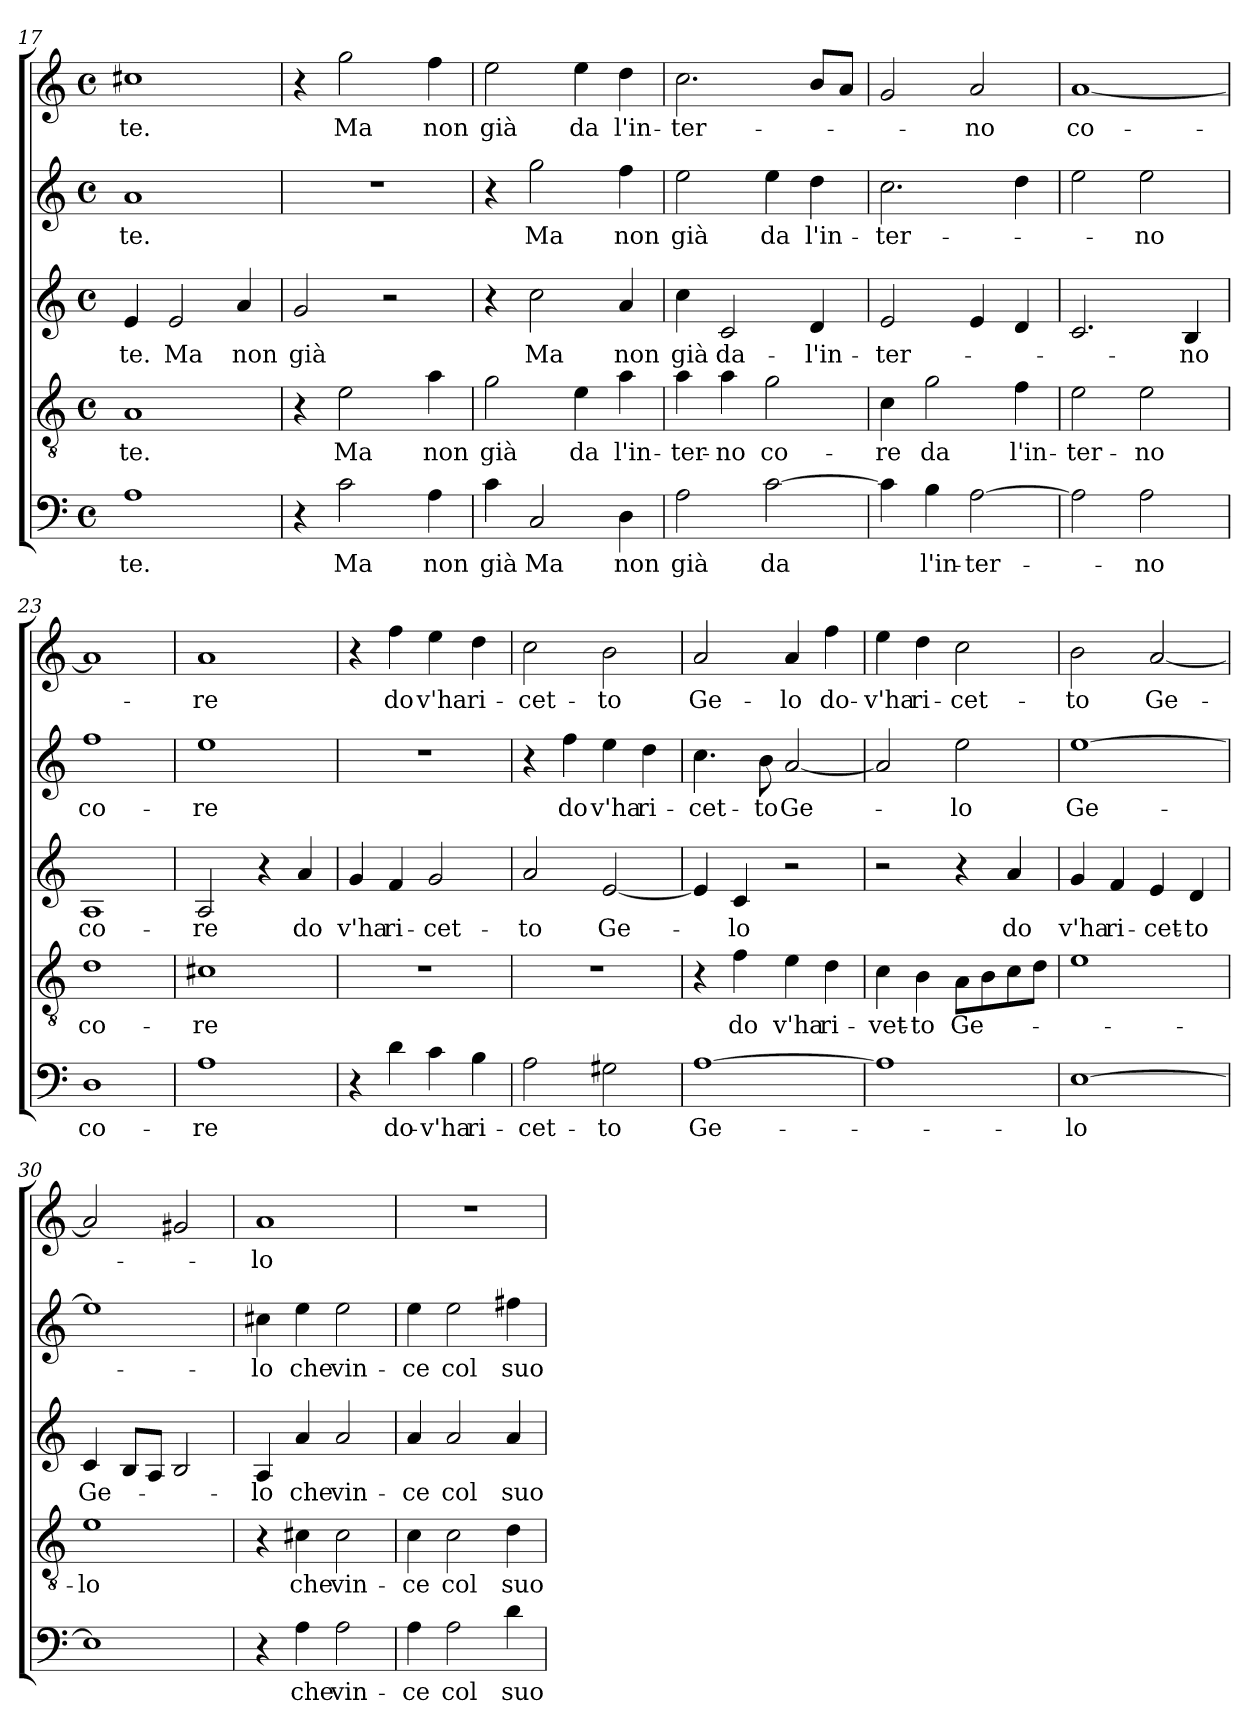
**kern	**text	**kern	**text	**kern	**text	**kern	**text	**kern	**text
*part5	*part5	*part4	*part4	*part3	*part3	*part2	*part2	*part1	*part1
*staff5	*staff5	*staff4	*staff4	*staff3	*staff3	*staff2	*staff2	*staff1	*staff1
*clefF4	*	*clefGv2	*	*clefG2	*	*clefG2	*	*clefG2	*
*k[]	*	*k[]	*	*k[]	*	*k[]	*	*k[]	*
*C:	*	*C:	*	*C:	*	*C:	*	*C:	*
*M4/4	*	*M4/4	*	*M4/4	*	*M4/4	*	*M4/4	*
*met(c)	*	*met(c)	*	*met(c)	*	*met(c)	*	*met(c)	*
=17	=17	=17	=17	=17	=17	=17	=17	=17	=17
1A	-te.	1A	-te.	4e/	-te.	1a	-te.	1cc#X	-te.
.	.	.	.	2e/	Ma	.	.	.	.
.	.	.	.	4a/	non	.	.	.	.
=18	=18	=18	=18	=18	=18	=18	=18	=18	=18
4r	.	4r	.	2g/	già	1r	.	4r	.
2c\	Ma	2e\	Ma	.	.	.	.	2gg\	Ma
.	.	.	.	2r	.	.	.	.	.
4A\	non	4a\	non	.	.	.	.	4ff\	non
=19	=19	=19	=19	=19	=19	=19	=19	=19	=19
4c\	già	2g\	già	4r	.	4r	.	2ee\	già
2C/	Ma	.	.	2cc\	Ma	2gg\	Ma	.	.
.	.	4e\	da	.	.	.	.	4ee\	da
4D\	non	4a\	l'in-	4a/	non	4ff\	non	4dd\	l'in-
=20	=20	=20	=20	=20	=20	=20	=20	=20	=20
2A\	già	4a\	-ter-	4cc\	già	2ee\	già	2.cc\	-ter-
.	.	4a\	-no	2c/	da-	.	.	.	.
[2c\	da	2g\	co-	.	.	4ee\	da	.	.
.	.	.	.	4d/	-l'in-	4dd\	l'in-	8b/L	.
.	.	.	.	.	.	.	.	8a/J	.
!!LO:LB:g=z
=21	=21	=21	=21	=21	=21	=21	=21	=21	=21
4c\]	.	4c\	-re	2e/	-ter-	2.cc\	-ter-	2g/	.
4B\	l'in-	2g\	da	.	.	.	.	.	.
[2A\	-ter-	.	.	4e/	.	.	.	2a/	-no
.	.	4f\	l'in-	4d/	.	4dd\	.	.	.
=22	=22	=22	=22	=22	=22	=22	=22	=22	=22
2A\]	.	2e\	-ter-	2.c/	.	2ee\	.	[1a	co-
2A\	-no	2e\	-no	.	.	2ee\	-no	.	.
.	.	.	.	4B/	-no	.	.	.	.
=23	=23	=23	=23	=23	=23	=23	=23	=23	=23
1D	co-	1d	co-	1A	co-	1ff	co-	1a]	.
=24	=24	=24	=24	=24	=24	=24	=24	=24	=24
1A	-re	1c#X	-re	2A/	-re	1ee	-re	1a	-re
.	.	.	.	4r	.	.	.	.	.
.	.	.	.	4a/	do	.	.	.	.
=25	=25	=25	=25	=25	=25	=25	=25	=25	=25
4r	.	1r	.	4g/	v'ha	1r	.	4r	.
4d\	do-	.	.	4f/	ri-	.	.	4ff\	do
4c\	-v'ha	.	.	2g/	-cet-	.	.	4ee\	v'ha
4B\	ri-	.	.	.	.	.	.	4dd\	ri-
!!LO:LB:g=z
=26	=26	=26	=26	=26	=26	=26	=26	=26	=26
2A\	-cet-	1r	.	2a/	-to	4r	.	2cc\	-cet-
.	.	.	.	.	.	4ff\	do	.	.
2G#X\	-to	.	.	[2e/	Ge-	4ee\	v'ha	2b\	-to
.	.	.	.	.	.	4dd\	ri-	.	.
=27	=27	=27	=27	=27	=27	=27	=27	=27	=27
[1A	Ge-	4r	.	4e/]	.	4.cc\	-cet-	2a/	Ge-
.	.	4f\	do	4c/	-lo	.	.	.	.
.	.	.	.	.	.	8b\	-to	.	.
.	.	4e\	v'ha	2r	.	[2a/	Ge-	4a/	-lo
.	.	4d\	ri-	.	.	.	.	4ff\	do-
=28	=28	=28	=28	=28	=28	=28	=28	=28	=28
1A]	.	4c\	-vet-	2r	.	2a/]	.	4ee\	-v'ha
.	.	4B\	-to	.	.	.	.	4dd\	ri-
.	.	8A\L	Ge-	4r	.	2ee\	-lo	2cc\	-cet-
.	.	8B\	.	.	.	.	.	.	.
.	.	8c\	.	4a/	do	.	.	.	.
.	.	8d\J	.	.	.	.	.	.	.
=29	=29	=29	=29	=29	=29	=29	=29	=29	=29
[1E	-lo	1e	.	4g/	v'ha	[1ee	Ge-	2b\	-to
.	.	.	.	4f/	ri-	.	.	.	.
.	.	.	.	4e/	-cet-	.	.	[2a/	Ge-
.	.	.	.	4d/	-to	.	.	.	.
=30	=30	=30	=30	=30	=30	=30	=30	=30	=30
1E]	.	1e	-lo	4c/	Ge-	1ee]	.	2a/]	.
.	.	.	.	8B/L	.	.	.	.	.
.	.	.	.	8A/J	.	.	.	.	.
.	.	.	.	2B/	.	.	.	2g#X/	.
!!LO:PB:g=z
=31	=31	=31	=31	=31	=31	=31	=31	=31	=31
4r	.	4r	.	4A/	-lo	4cc#X\	-lo	1a	-lo
4A\	che	4c#X\	che	4a/	che	4ee\	che	.	.
2A\	vin-	2c#\	vin-	2a/	vin-	2ee\	vin-	.	.
=32	=32	=32	=32	=32	=32	=32	=32	=32	=32
4A\	-ce	4c\	-ce	4a/	-ce	4ee\	-ce	1r	.
2A\	col	2c\	col	2a/	col	2ee\	col	.	.
4d\	suo	4d\	suo	4a/	suo	4ff#X\	suo	.	.
=	=	=	=	=	=	=	=	=	=
*-	*-	*-	*-	*-	*-	*-	*-	*-	*-
